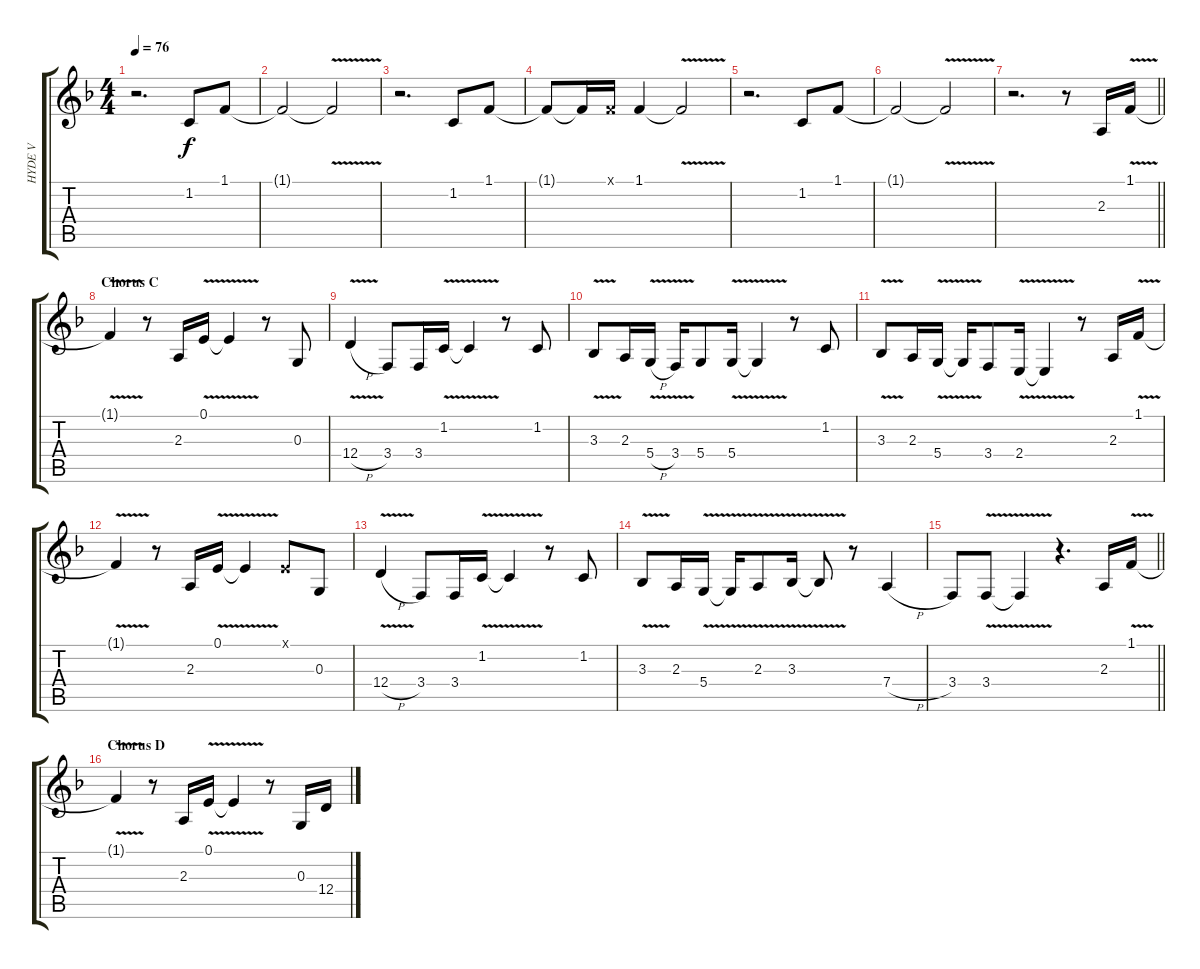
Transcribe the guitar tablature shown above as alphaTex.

\track ("HYDE V" "HYDE V") {instrument lead6voice}
\staff {score tabs}
\tuning (E4 B3 G3 D3 A2 E2) {hide}
\ts (4 4)
\tempo 76
\clef g2
\ks f
r.2{d dy f} 1.2.8 1.1.8 |
1.1{t}.2 1.1{v t}.2 |
r.2{d} 1.2.8 1.1.8 |
1.1{t}.8 1.1{t}.16 1.1{x}.16 1.1.4 1.1{v t}.2 |
r.2{d} 1.2.8 1.1.8 |
1.1{t}.2 1.1{v t}.2 |
\barLineRight lightlight
r.2{d} r.8 2.3.16 1.1{v}.16 |
\section ("" "Chorus C")
1.1{t}.4 r.8 2.3.16 0.1{v}.16 0.1{t}.4 r.8 0.3.8 |
12.4{v h}.4 3.4.8 3.4.16 1.2{v}.16 1.2{t}.4 r.8 1.2.8 |
3.3{v}.8 2.3.16 5.4{v h}.16 3.4{v}.16 5.4.8 5.4{v}.16 5.4{t}.4 r.8 1.2.8 |
3.3{v}.8 2.3.16 5.4{v}.16 5.4{t}.16 3.4.8 2.4{v}.16 2.4{t}.4 r.8 2.3.16 1.1{v}.16 |
1.1{t}.4 r.8 2.3.16 0.1{v}.16 0.1{t}.4 0.1{x}.8 0.3.8 |
12.4{v h}.4 3.4.8 3.4.16 1.2{v}.16 1.2{t}.4 r.8 1.2.8 |
3.3{v}.8 2.3.16 5.4{v}.16 5.4{t}.16 2.3{v}.8 3.3{v}.16 3.3{t}.8 r.8 7.4{h}.4 |
\barLineRight lightlight
3.4.8 3.4{v}.8 3.4{t}.4 r.4{d} 2.3.16 1.1{v}.16 |
\section ("" "Chorus D")
1.1{t}.4 r.8 2.3.16 0.1{v}.16 0.1{t}.4 r.8 0.3.16 12.4{h}.16
